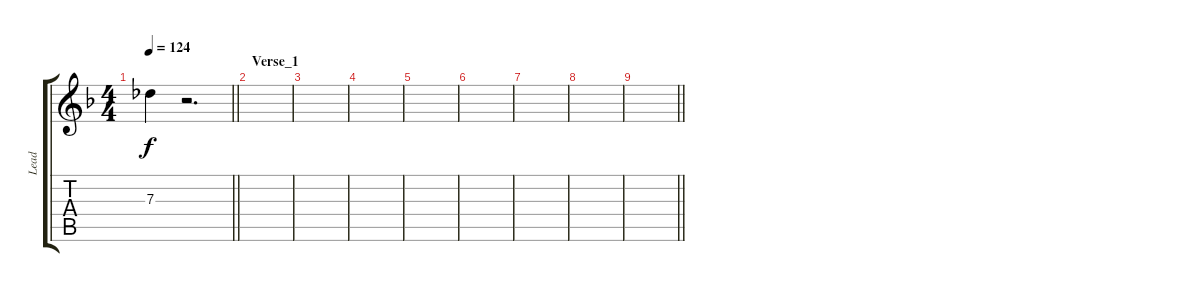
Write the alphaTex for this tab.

\track ("Lead" "Lead") {instrument acousticguitarnylon}
\staff {score tabs}
\tuning (Eb4 Bb3 Gb3 Db3 Ab2 Eb2) {hide}
\ts (4 4)
\tempo 124
\clef g2
\barLineRight lightlight
\ks f
7.3.4{dy f} r.2{d} |
\section ("" "Verse_1")
|
|
|
|
|
|
|
\barLineRight lightlight
